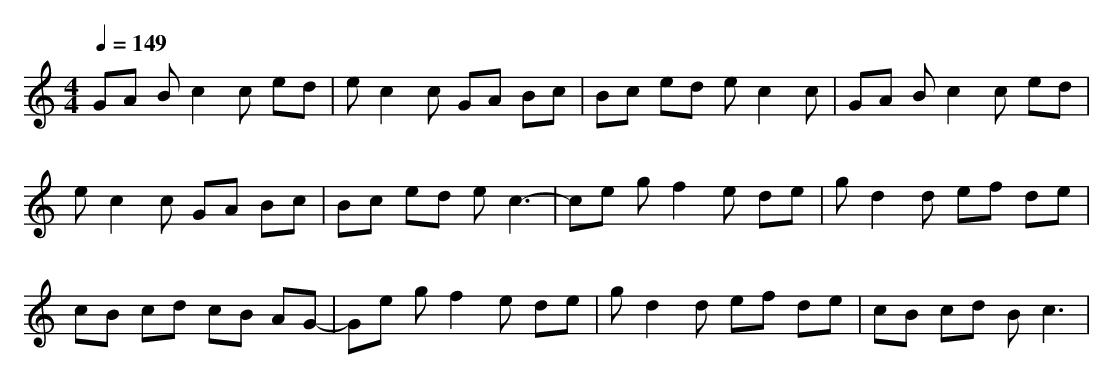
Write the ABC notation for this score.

X:1
T:
M: 4/4
L: 1/8
Q:1/4=149
K:C % 0 sharps
GA Bc2c ed|ec2c GA Bc|Bc ed ec2c|GA Bc2c ed|
ec2c GA Bc|Bc ed ec3-|ce gf2e de|gd2d ef de|
cB cd cB AG-|Ge gf2e de|gd2d ef de|cB cd B2<c2|
